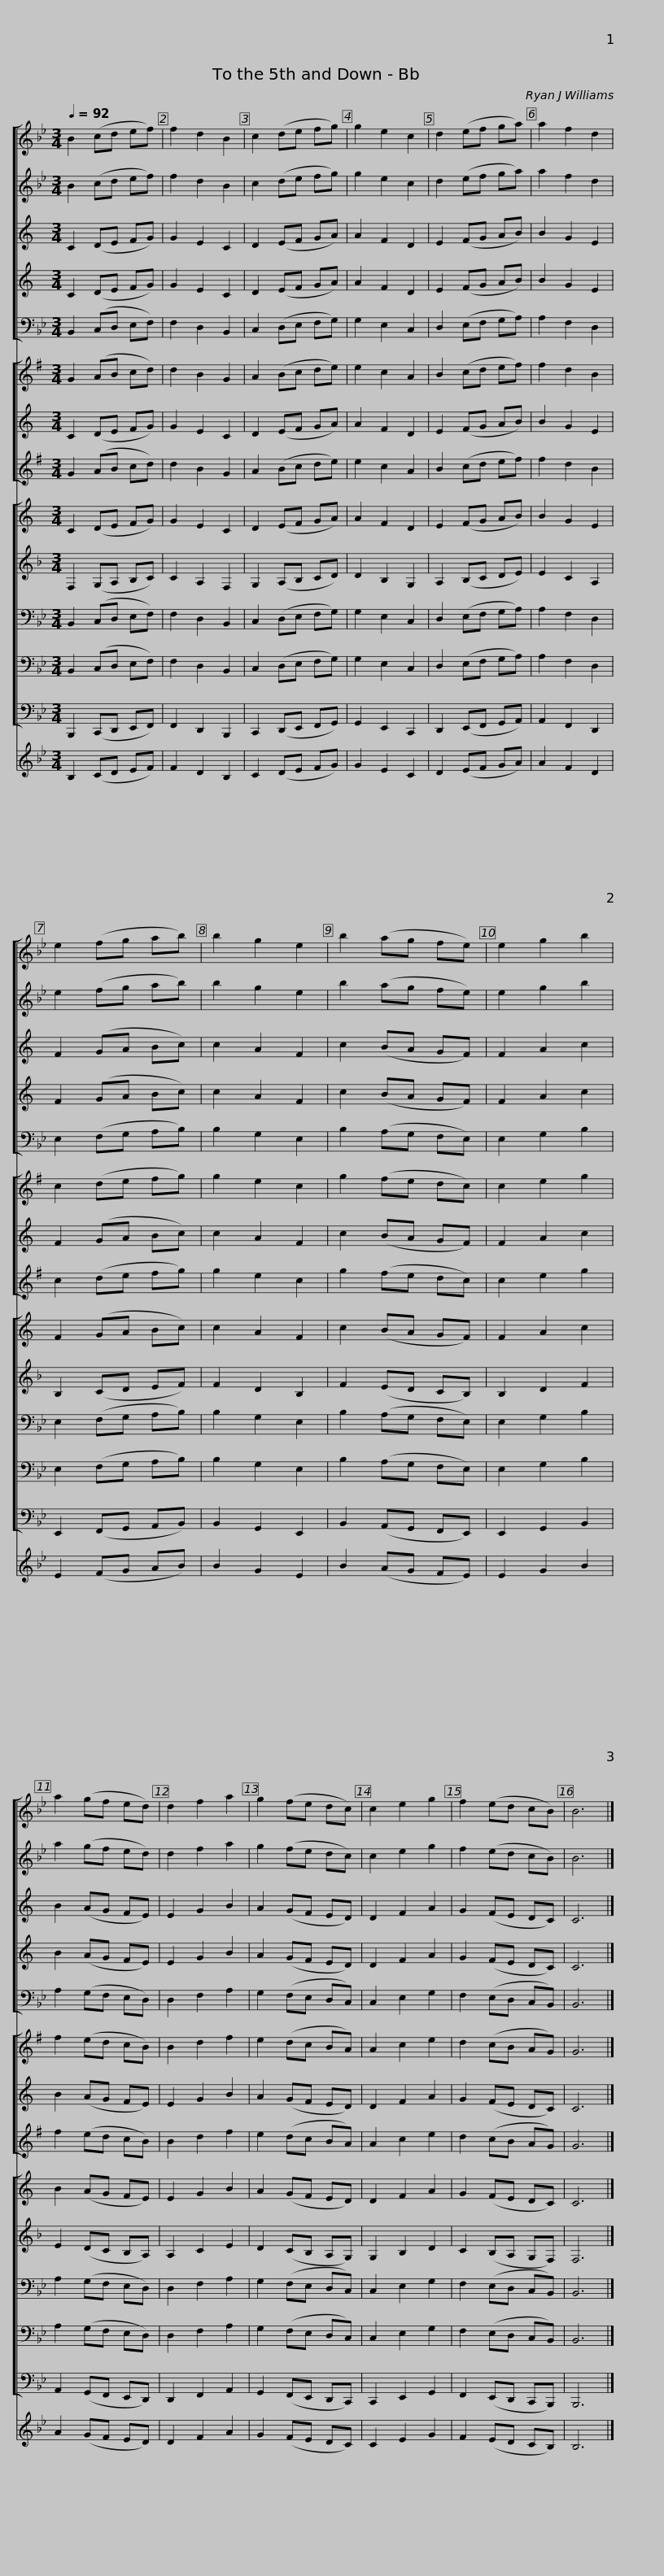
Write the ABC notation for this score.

X:1
%%score [ 1 2 3 4 5 ] [ 6 7 8 ] [ 9 10 11 12 13 ] 14
L:1/8
Q:1/4=92
M:3/4
I:linebreak $
K:Bb
V:1 treble
V:2 treble
V:3 treble transpose=-2
V:4 treble transpose=-14
V:5 bass
V:6 treble transpose=-9
V:7 treble transpose=-14
V:8 treble transpose=-21
V:9 treble transpose=-2
V:10 treble transpose=-7
V:11 bass
V:12 bass
V:13 bass
V:14 treble transpose=24
V:1
 B2 (cd ef) | f2 d2 B2 | c2 (de fg) | g2 e2 c2 | d2 (ef ga) | %5
 a2 f2 d2 |$ e2 (fg ab) | b2 g2 e2 | b2 (ag fe) | e2 g2 b2 | %10
 a2 (gf ed) | d2 f2 a2 | g2 (fe dc) | c2 e2 g2 |$ f2 (ed cB) | %15
 B6 |] %16
V:2
 B2 (cd ef) | f2 d2 B2 | c2 (de fg) | g2 e2 c2 | d2 (ef ga) | %5
 a2 f2 d2 |$ e2 (fg ab) | b2 g2 e2 | b2 (ag fe) | e2 g2 b2 | %10
 a2 (gf ed) | d2 f2 a2 | g2 (fe dc) | c2 e2 g2 |$ f2 (ed cB) | %15
 B6 |] %16
V:3
[K:C] C2 (DE FG) | G2 E2 C2 | D2 (EF GA) | A2 F2 D2 | E2 (FG AB) | %5
 B2 G2 E2 |$ F2 (GA Bc) | c2 A2 F2 | c2 (BA GF) | F2 A2 c2 | %10
 B2 (AG FE) | E2 G2 B2 | A2 (GF ED) | D2 F2 A2 |$ G2 (FE DC) | %15
 C6 |] %16
V:4
[K:C] C2 (DE FG) | G2 E2 C2 | D2 (EF GA) | A2 F2 D2 | E2 (FG AB) | %5
 B2 G2 E2 |$ F2 (GA Bc) | c2 A2 F2 | c2 (BA GF) | F2 A2 c2 | %10
 B2 (AG FE) | E2 G2 B2 | A2 (GF ED) | D2 F2 A2 |$ G2 (FE DC) | %15
 C6 |] %16
V:5
 B,,2 (C,D, E,F,) | F,2 D,2 B,,2 | C,2 (D,E, F,G,) | G,2 E,2 C,2 | D,2 (E,F, G,A,) | %5
 A,2 F,2 D,2 |$ E,2 (F,G, A,B,) | B,2 G,2 E,2 | B,2 (A,G, F,E,) | E,2 G,2 B,2 | %10
 A,2 (G,F, E,D,) | D,2 F,2 A,2 | G,2 (F,E, D,C,) | C,2 E,2 G,2 |$ F,2 (E,D, C,B,,) | %15
 B,,6 |] %16
V:6
[K:G] G2 (AB cd) | d2 B2 G2 | A2 (Bc de) | e2 c2 A2 | B2 (cd ef) | %5
 f2 d2 B2 |$ c2 (de fg) | g2 e2 c2 | g2 (fe dc) | c2 e2 g2 | %10
 f2 (ed cB) | B2 d2 f2 | e2 (dc BA) | A2 c2 e2 |$ d2 (cB AG) | %15
 G6 |] %16
V:7
[K:C] C2 (DE FG) | G2 E2 C2 | D2 (EF GA) | A2 F2 D2 | E2 (FG AB) | %5
 B2 G2 E2 |$ F2 (GA Bc) | c2 A2 F2 | c2 (BA GF) | F2 A2 c2 | %10
 B2 (AG FE) | E2 G2 B2 | A2 (GF ED) | D2 F2 A2 |$ G2 (FE DC) | %15
 C6 |] %16
V:8
[K:G] G2 (AB cd) | d2 B2 G2 | A2 (Bc de) | e2 c2 A2 | B2 (cd ef) | %5
 f2 d2 B2 |$ c2 (de fg) | g2 e2 c2 | g2 (fe dc) | c2 e2 g2 | %10
 f2 (ed cB) | B2 d2 f2 | e2 (dc BA) | A2 c2 e2 |$ d2 (cB AG) | %15
 G6 |] %16
V:9
[K:C] C2 (DE FG) | G2 E2 C2 | D2 (EF GA) | A2 F2 D2 | E2 (FG AB) | %5
 B2 G2 E2 |$ F2 (GA Bc) | c2 A2 F2 | c2 (BA GF) | F2 A2 c2 | %10
 B2 (AG FE) | E2 G2 B2 | A2 (GF ED) | D2 F2 A2 |$ G2 (FE DC) | %15
 C6 |] %16
V:10
[K:F] F,2 (G,A, B,C) | C2 A,2 F,2 | G,2 (A,B, CD) | D2 B,2 G,2 | A,2 (B,C DE) | %5
 E2 C2 A,2 |$ B,2 (CD EF) | F2 D2 B,2 | F2 (ED CB,) | B,2 D2 F2 | %10
 E2 (DC B,A,) | A,2 C2 E2 | D2 (CB, A,G,) | G,2 B,2 D2 |$ C2 (B,A, G,F,) | %15
 F,6 |] %16
V:11
 B,,2 (C,D, E,F,) | F,2 D,2 B,,2 | C,2 (D,E, F,G,) | G,2 E,2 C,2 | D,2 (E,F, G,A,) | %5
 A,2 F,2 D,2 |$ E,2 (F,G, A,B,) | B,2 G,2 E,2 | B,2 (A,G, F,E,) | E,2 G,2 B,2 | %10
 A,2 (G,F, E,D,) | D,2 F,2 A,2 | G,2 (F,E, D,C,) | C,2 E,2 G,2 |$ F,2 (E,D, C,B,,) | %15
 B,,6 |] %16
V:12
 B,,2 (C,D, E,F,) | F,2 D,2 B,,2 | C,2 (D,E, F,G,) | G,2 E,2 C,2 | D,2 (E,F, G,A,) | %5
 A,2 F,2 D,2 |$ E,2 (F,G, A,B,) | B,2 G,2 E,2 | B,2 (A,G, F,E,) | E,2 G,2 B,2 | %10
 A,2 (G,F, E,D,) | D,2 F,2 A,2 | G,2 (F,E, D,C,) | C,2 E,2 G,2 |$ F,2 (E,D, C,B,,) | %15
 B,,6 |] %16
V:13
 B,,,2 (C,,D,, E,,F,,) | F,,2 D,,2 B,,,2 | C,,2 (D,,E,, F,,G,,) | G,,2 E,,2 C,,2 | D,,2 (E,,F,, G,,A,,) | %5
 A,,2 F,,2 D,,2 |$ E,,2 (F,,G,, A,,B,,) | B,,2 G,,2 E,,2 | B,,2 (A,,G,, F,,E,,) | E,,2 G,,2 B,,2 | %10
 A,,2 (G,,F,, E,,D,,) | D,,2 F,,2 A,,2 | G,,2 (F,,E,, D,,C,,) | C,,2 E,,2 G,,2 |$ F,,2 (E,,D,, C,,B,,,) | %15
 B,,,6 |] %16
V:14
 B,2 (CD EF) | F2 D2 B,2 | C2 (DE FG) | G2 E2 C2 | D2 (EF GA) | %5
 A2 F2 D2 |$ E2 (FG AB) | B2 G2 E2 | B2 (AG FE) | E2 G2 B2 | %10
 A2 (GF ED) | D2 F2 A2 | G2 (FE DC) | C2 E2 G2 |$ F2 (ED CB,) | %15
 B,6 |] %16
